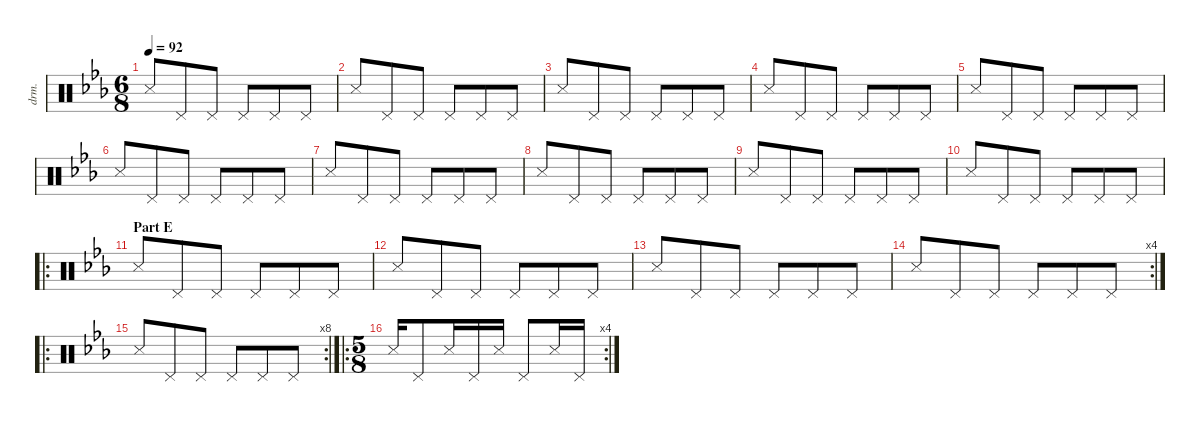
\defaultSystemsLayout 4
\hideDynamics
\bracketExtendMode nobrackets
\track ("Click Track" "drm.") {instrument percussion}
\staff {score}
\articulation defaults
\ts (6 8)
\tempo 92
\clef neutral
\ks cminor "Snare (side stick) 3"{acc forcenatural}.8{dy f} "Pedal Hi-Hat (hit)"{acc forcenatural}.8 "Pedal Hi-Hat (hit)"{acc forcenatural}.8 "Pedal Hi-Hat (hit)"{acc forcenatural}.8 "Pedal Hi-Hat (hit)"{acc forcenatural}.8 "Pedal Hi-Hat (hit)"{acc forcenatural}.8
|
"Snare (side stick) 3"{acc forcenatural}.8 "Pedal Hi-Hat (hit)"{acc forcenatural}.8 "Pedal Hi-Hat (hit)"{acc forcenatural}.8 "Pedal Hi-Hat (hit)"{acc forcenatural}.8 "Pedal Hi-Hat (hit)"{acc forcenatural}.8 "Pedal Hi-Hat (hit)"{acc forcenatural}.8 |
"Snare (side stick) 3"{acc forcenatural}.8 "Pedal Hi-Hat (hit)"{acc forcenatural}.8 "Pedal Hi-Hat (hit)"{acc forcenatural}.8 "Pedal Hi-Hat (hit)"{acc forcenatural}.8 "Pedal Hi-Hat (hit)"{acc forcenatural}.8 "Pedal Hi-Hat (hit)"{acc forcenatural}.8 |
"Snare (side stick) 3"{acc forcenatural}.8 "Pedal Hi-Hat (hit)"{acc forcenatural}.8 "Pedal Hi-Hat (hit)"{acc forcenatural}.8 "Pedal Hi-Hat (hit)"{acc forcenatural}.8 "Pedal Hi-Hat (hit)"{acc forcenatural}.8 "Pedal Hi-Hat (hit)"{acc forcenatural}.8 |
"Snare (side stick) 3"{acc forcenatural}.8 "Pedal Hi-Hat (hit)"{acc forcenatural}.8 "Pedal Hi-Hat (hit)"{acc forcenatural}.8 "Pedal Hi-Hat (hit)"{acc forcenatural}.8 "Pedal Hi-Hat (hit)"{acc forcenatural}.8 "Pedal Hi-Hat (hit)"{acc forcenatural}.8 |
"Snare (side stick) 3"{acc forcenatural}.8 "Pedal Hi-Hat (hit)"{acc forcenatural}.8 "Pedal Hi-Hat (hit)"{acc forcenatural}.8 "Pedal Hi-Hat (hit)"{acc forcenatural}.8 "Pedal Hi-Hat (hit)"{acc forcenatural}.8 "Pedal Hi-Hat (hit)"{acc forcenatural}.8 |
"Snare (side stick) 3"{acc forcenatural}.8 "Pedal Hi-Hat (hit)"{acc forcenatural}.8 "Pedal Hi-Hat (hit)"{acc forcenatural}.8 "Pedal Hi-Hat (hit)"{acc forcenatural}.8 "Pedal Hi-Hat (hit)"{acc forcenatural}.8 "Pedal Hi-Hat (hit)"{acc forcenatural}.8 |
"Snare (side stick) 3"{acc forcenatural}.8 "Pedal Hi-Hat (hit)"{acc forcenatural}.8 "Pedal Hi-Hat (hit)"{acc forcenatural}.8 "Pedal Hi-Hat (hit)"{acc forcenatural}.8 "Pedal Hi-Hat (hit)"{acc forcenatural}.8 "Pedal Hi-Hat (hit)"{acc forcenatural}.8 |
"Snare (side stick) 3"{acc forcenatural}.8 "Pedal Hi-Hat (hit)"{acc forcenatural}.8 "Pedal Hi-Hat (hit)"{acc forcenatural}.8 "Pedal Hi-Hat (hit)"{acc forcenatural}.8 "Pedal Hi-Hat (hit)"{acc forcenatural}.8 "Pedal Hi-Hat (hit)"{acc forcenatural}.8 |
"Snare (side stick) 3"{acc forcenatural}.8 "Pedal Hi-Hat (hit)"{acc forcenatural}.8 "Pedal Hi-Hat (hit)"{acc forcenatural}.8 "Pedal Hi-Hat (hit)"{acc forcenatural}.8 "Pedal Hi-Hat (hit)"{acc forcenatural}.8 "Pedal Hi-Hat (hit)"{acc forcenatural}.8 |
\ro
\section ("" "Part E")
"Snare (side stick) 3"{acc forcenatural}.8 "Pedal Hi-Hat (hit)"{acc forcenatural}.8 "Pedal Hi-Hat (hit)"{acc forcenatural}.8 "Pedal Hi-Hat (hit)"{acc forcenatural}.8 "Pedal Hi-Hat (hit)"{acc forcenatural}.8 "Pedal Hi-Hat (hit)"{acc forcenatural}.8 |
"Snare (side stick) 3"{acc forcenatural}.8 "Pedal Hi-Hat (hit)"{acc forcenatural}.8 "Pedal Hi-Hat (hit)"{acc forcenatural}.8 "Pedal Hi-Hat (hit)"{acc forcenatural}.8 "Pedal Hi-Hat (hit)"{acc forcenatural}.8 "Pedal Hi-Hat (hit)"{acc forcenatural}.8 |
"Snare (side stick) 3"{acc forcenatural}.8 "Pedal Hi-Hat (hit)"{acc forcenatural}.8 "Pedal Hi-Hat (hit)"{acc forcenatural}.8 "Pedal Hi-Hat (hit)"{acc forcenatural}.8 "Pedal Hi-Hat (hit)"{acc forcenatural}.8 "Pedal Hi-Hat (hit)"{acc forcenatural}.8 |
\rc 4 "Snare (side stick) 3"{acc forcenatural}.8 "Pedal Hi-Hat (hit)"{acc forcenatural}.8 "Pedal Hi-Hat (hit)"{acc forcenatural}.8 "Pedal Hi-Hat (hit)"{acc forcenatural}.8 "Pedal Hi-Hat (hit)"{acc forcenatural}.8 "Pedal Hi-Hat (hit)"{acc forcenatural}.8
|
\ro
\rc 8 "Snare (side stick) 3"{acc forcenatural}.8 "Pedal Hi-Hat (hit)"{acc forcenatural}.8 "Pedal Hi-Hat (hit)"{acc forcenatural}.8 "Pedal Hi-Hat (hit)"{acc forcenatural}.8 "Pedal Hi-Hat (hit)"{acc forcenatural}.8 "Pedal Hi-Hat (hit)"{acc forcenatural}.8
|
\ro
\rc 4
\ts (5 8)
"Snare (side stick) 3"{acc forcenatural}.16 "Pedal Hi-Hat (hit)"{acc forcenatural}.8 "Snare (side stick) 3"{acc forcenatural}.16 "Pedal Hi-Hat (hit)"{acc forcenatural}.16 "Snare (side stick) 3"{acc forcenatural}.16 "Pedal Hi-Hat (hit)"{acc forcenatural}.8 "Snare (side stick) 3"{acc forcenatural}.16 "Pedal Hi-Hat (hit)"{acc forcenatural}.16
